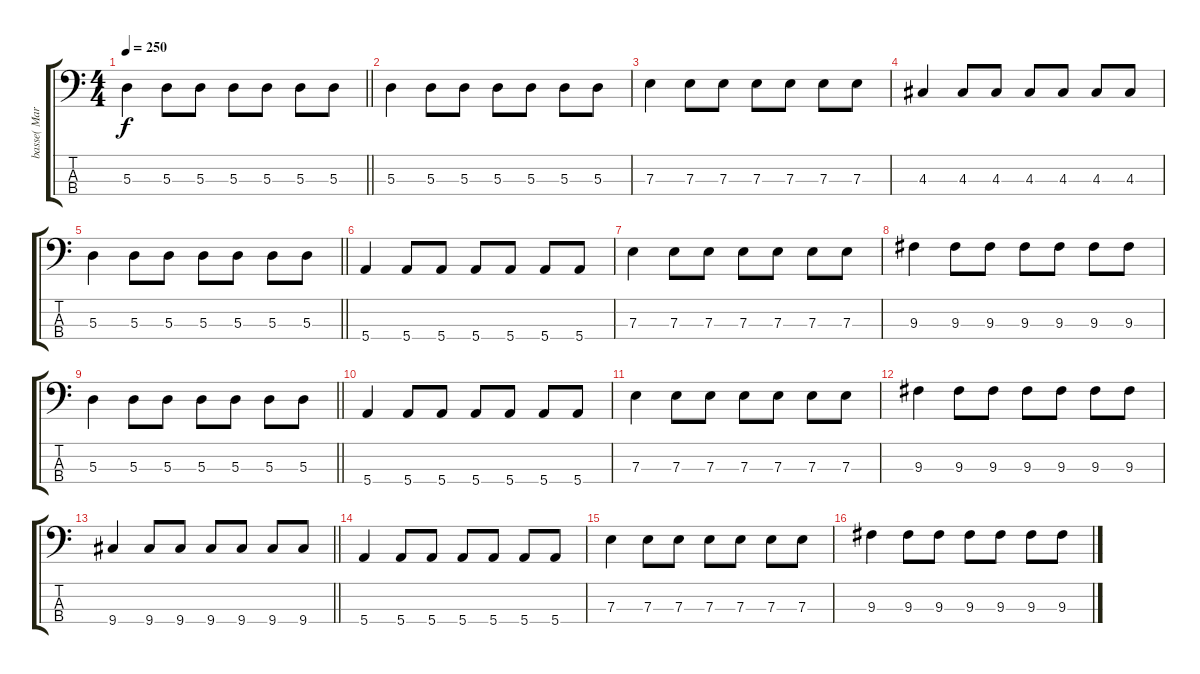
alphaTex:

\track ("basse( Mark )" "basse( Mar") {instrument electricbasspick}
\staff {score tabs}
\tuning (G2 D2 A1 E1) {hide}
\ts (4 4)
\tempo 250
\clef f4
\barLineRight lightlight
\ks c
5.3.4{dy f} 5.3.8 5.3.8 5.3.8 5.3.8 5.3.8 5.3.8 |
5.3.4 5.3.8 5.3.8 5.3.8 5.3.8 5.3.8 5.3.8 |
7.3.4 7.3.8 7.3.8 7.3.8 7.3.8 7.3.8 7.3.8 |
4.3.4 4.3.8 4.3.8 4.3.8 4.3.8 4.3.8 4.3.8 |
\barLineRight lightlight
5.3.4 5.3.8 5.3.8 5.3.8 5.3.8 5.3.8 5.3.8 |
5.4.4 5.4.8 5.4.8 5.4.8 5.4.8 5.4.8 5.4.8 |
7.3.4 7.3.8 7.3.8 7.3.8 7.3.8 7.3.8 7.3.8 |
9.3.4 9.3.8 9.3.8 9.3.8 9.3.8 9.3.8 9.3.8 |
\barLineRight lightlight
5.3.4 5.3.8 5.3.8 5.3.8 5.3.8 5.3.8 5.3.8 |
5.4.4 5.4.8 5.4.8 5.4.8 5.4.8 5.4.8 5.4.8 |
7.3.4 7.3.8 7.3.8 7.3.8 7.3.8 7.3.8 7.3.8 |
9.3.4 9.3.8 9.3.8 9.3.8 9.3.8 9.3.8 9.3.8 |
\barLineRight lightlight
9.4.4 9.4.8 9.4.8 9.4.8 9.4.8 9.4.8 9.4.8 |
5.4.4 5.4.8 5.4.8 5.4.8 5.4.8 5.4.8 5.4.8 |
7.3.4 7.3.8 7.3.8 7.3.8 7.3.8 7.3.8 7.3.8 |
9.3.4 9.3.8 9.3.8 9.3.8 9.3.8 9.3.8 9.3.8
